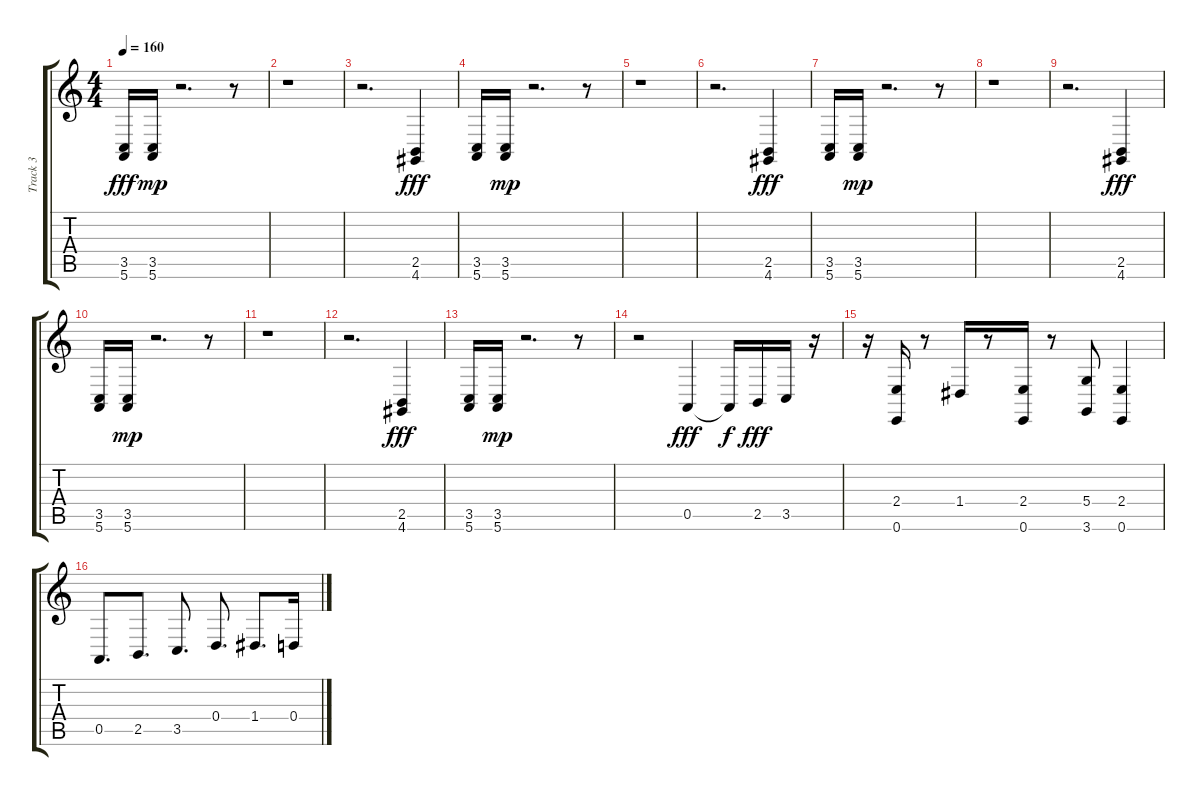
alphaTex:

\track ("Track 3" "Track 3") {instrument synthbrass1}
\staff {score tabs}
\tuning (E4 B3 G3 D3 A2 E2) {hide}
\ts (4 4)
\tempo 160
\clef g2
\ks c
(3.5 5.6).16{dy fff} (3.5 5.6).16{dy mp} r.2{d} r.8 |
r.1 |
r.2{d} (2.5 4.6).4{dy fff} |
(3.5 5.6).16 (3.5 5.6).16{dy mp} r.2{d} r.8 |
r.1 |
r.2{d} (2.5 4.6).4{dy fff} |
(3.5 5.6).16 (3.5 5.6).16{dy mp} r.2{d} r.8 |
r.1 |
r.2{d} (2.5 4.6).4{dy fff} |
(3.5 5.6).16 (3.5 5.6).16{dy mp} r.2{d} r.8 |
r.1 |
r.2{d} (2.5 4.6).4{dy fff} |
(3.5 5.6).16 (3.5 5.6).16{dy mp} r.2{d} r.8 |
r.2 0.5.4{dy fff} 0.5{t}.16{dy f} 2.5.16{dy fff} 3.5.16 r.16 |
r.16 (2.4 0.6).16 r.8 1.4.16 r.8 (2.4 0.6).16 r.8 (5.4 3.6).8 (2.4 0.6).4 |
0.5.8{d} 2.5.8{d} 3.5.8{d} 0.4.8{d} 1.4.8{d} 0.4.16
